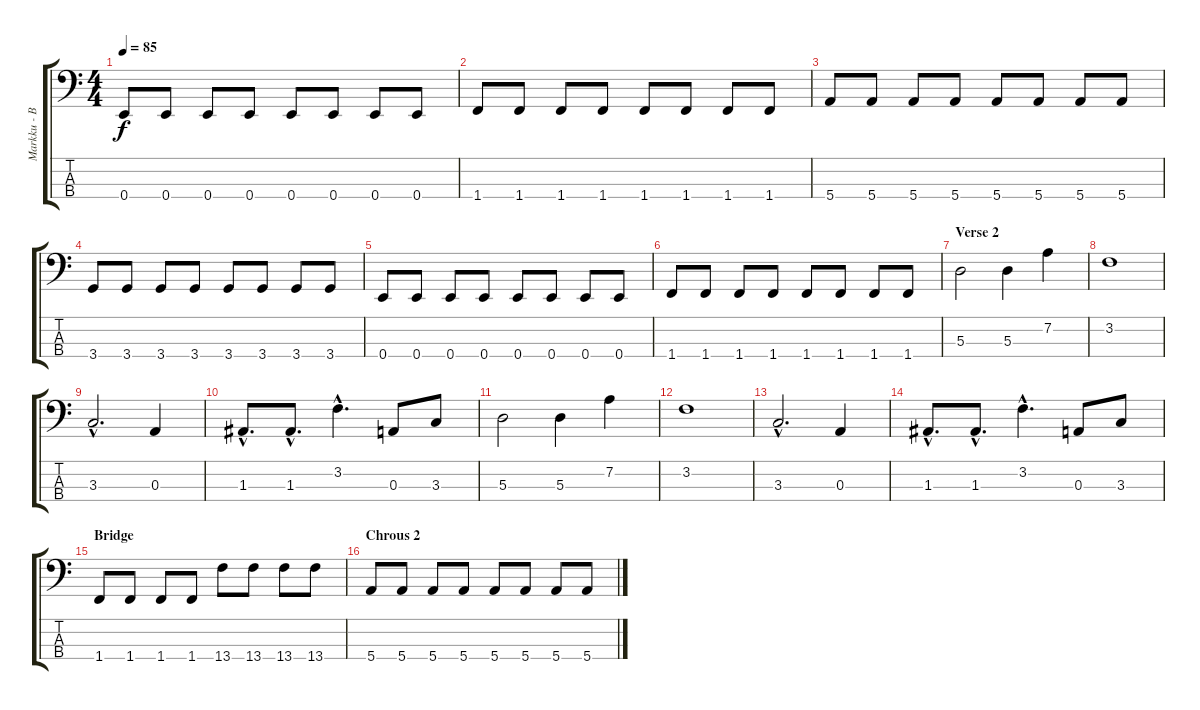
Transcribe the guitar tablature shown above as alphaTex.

\track ("Markku - Bass" "Markku - B") {instrument electricbassfinger}
\staff {score tabs}
\tuning (G2 D2 A1 E1) {hide}
\ts (4 4)
\tempo 85
\clef f4
\ks c
0.4.8{dy f} 0.4.8 0.4.8 0.4.8 0.4.8 0.4.8 0.4.8 0.4.8 |
1.4.8 1.4.8 1.4.8 1.4.8 1.4.8 1.4.8 1.4.8 1.4.8 |
5.4.8 5.4.8 5.4.8 5.4.8 5.4.8 5.4.8 5.4.8 5.4.8 |
3.4.8 3.4.8 3.4.8 3.4.8 3.4.8 3.4.8 3.4.8 3.4.8 |
0.4.8 0.4.8 0.4.8 0.4.8 0.4.8 0.4.8 0.4.8 0.4.8 |
1.4.8 1.4.8 1.4.8 1.4.8 1.4.8 1.4.8 1.4.8 1.4.8 |
\section ("" "Verse 2")
5.3.2 5.3.4 7.2.4 |
3.2.1 |
3.3{hac}.2{d} 0.3.4 |
1.3{hac}.8{d} 1.3{hac}.8{d} 3.2{hac}.4{d} 0.3.8 3.3.8 |
5.3.2 5.3.4 7.2.4 |
3.2.1 |
3.3{hac}.2{d} 0.3.4 |
1.3{hac}.8{d} 1.3{hac}.8{d} 3.2{hac}.4{d} 0.3.8 3.3.8 |
\section ("" "Bridge")
1.4.8 1.4.8 1.4.8 1.4.8 13.4.8 13.4.8 13.4.8 13.4.8 |
\section ("" "Chrous 2")
5.4.8 5.4.8 5.4.8 5.4.8 5.4.8 5.4.8 5.4.8 5.4.8
